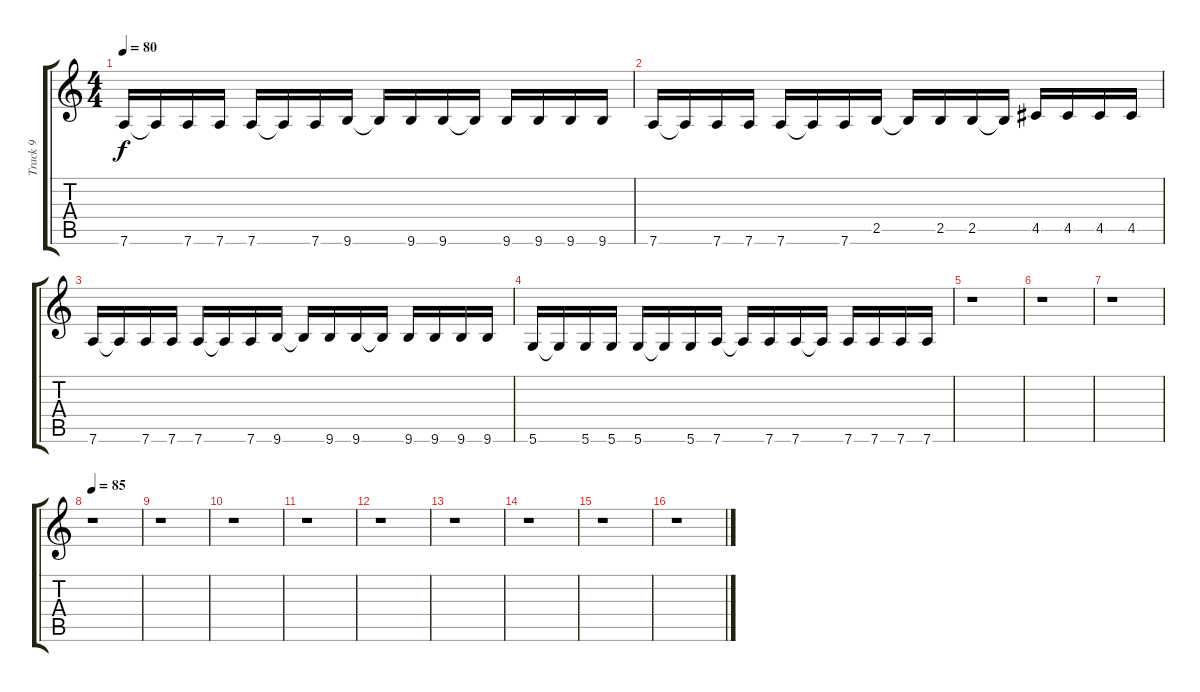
\track ("Track 9" "Track 9") {instrument electricbasspick}
\staff {score tabs}
\tuning (E4 B3 G3 D3 A2 D2) {hide}
\ts (4 4)
\tempo 80
\clef g2
\ks c
7.6.16{dy f} 7.6{t}.16 7.6.16 7.6.16 7.6.16 7.6{t}.16 7.6.16 9.6.16 9.6{t}.16 9.6.16 9.6.16 9.6{t}.16 9.6.16 9.6.16 9.6.16 9.6.16 |
7.6.16 7.6{t}.16 7.6.16 7.6.16 7.6.16 7.6{t}.16 7.6.16 2.5.16 2.5{t}.16 2.5.16 2.5.16 2.5{t}.16 4.5.16 4.5.16 4.5.16 4.5.16 |
7.6.16 7.6{t}.16 7.6.16 7.6.16 7.6.16 7.6{t}.16 7.6.16 9.6.16 9.6{t}.16 9.6.16 9.6.16 9.6{t}.16 9.6.16 9.6.16 9.6.16 9.6.16 |
5.6.16 5.6{t}.16 5.6.16 5.6.16 5.6.16 5.6{t}.16 5.6.16 7.6.16 7.6{t}.16 7.6.16 7.6.16 7.6{t}.16 7.6.16 7.6.16 7.6.16 7.6.16 |
r.1 |
r.1 |
r.1 |
\tempo 85
r.1 |
r.1 |
r.1 |
r.1 |
r.1 |
r.1 |
r.1 |
r.1 |
r.1
